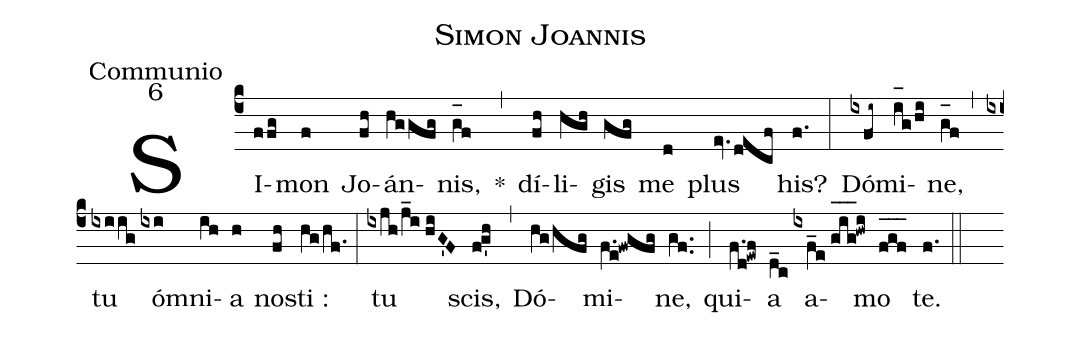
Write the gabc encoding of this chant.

name:Simon Joannis;
office-part:Communio;
mode:6;
%%
(c4) SI(ffg)mon(f) Jo(fh)án(hggfg)nis,(g_[oh:h]f) *(,) dí(fh)li(hgh)gis(gfg) me(d) plus(ev.decf) his?(f.) (:) Dó(ixfi~)mi(i_[oh:h]g/hi)ne,(g_[oh:h]f) (,) tu(ixiig) ó(ixi)mni(ih)a(h) no(fh)sti :(hg/hf.) (:) tu(ixjh/j_i//hiG'F) scis,(fg'h) (,) Dó(hg/hfg)mi(f.e!fwgfg)ne,(gf..) (;) qui(f.d!ewf)a(d_c) a(ixf_e//g_[oh:h]i_[oh:h]g_[oh:h]!hwi)mo(f_[oh:h]g_[oh:h]f_[oh:h]) te.(f.) (::)
